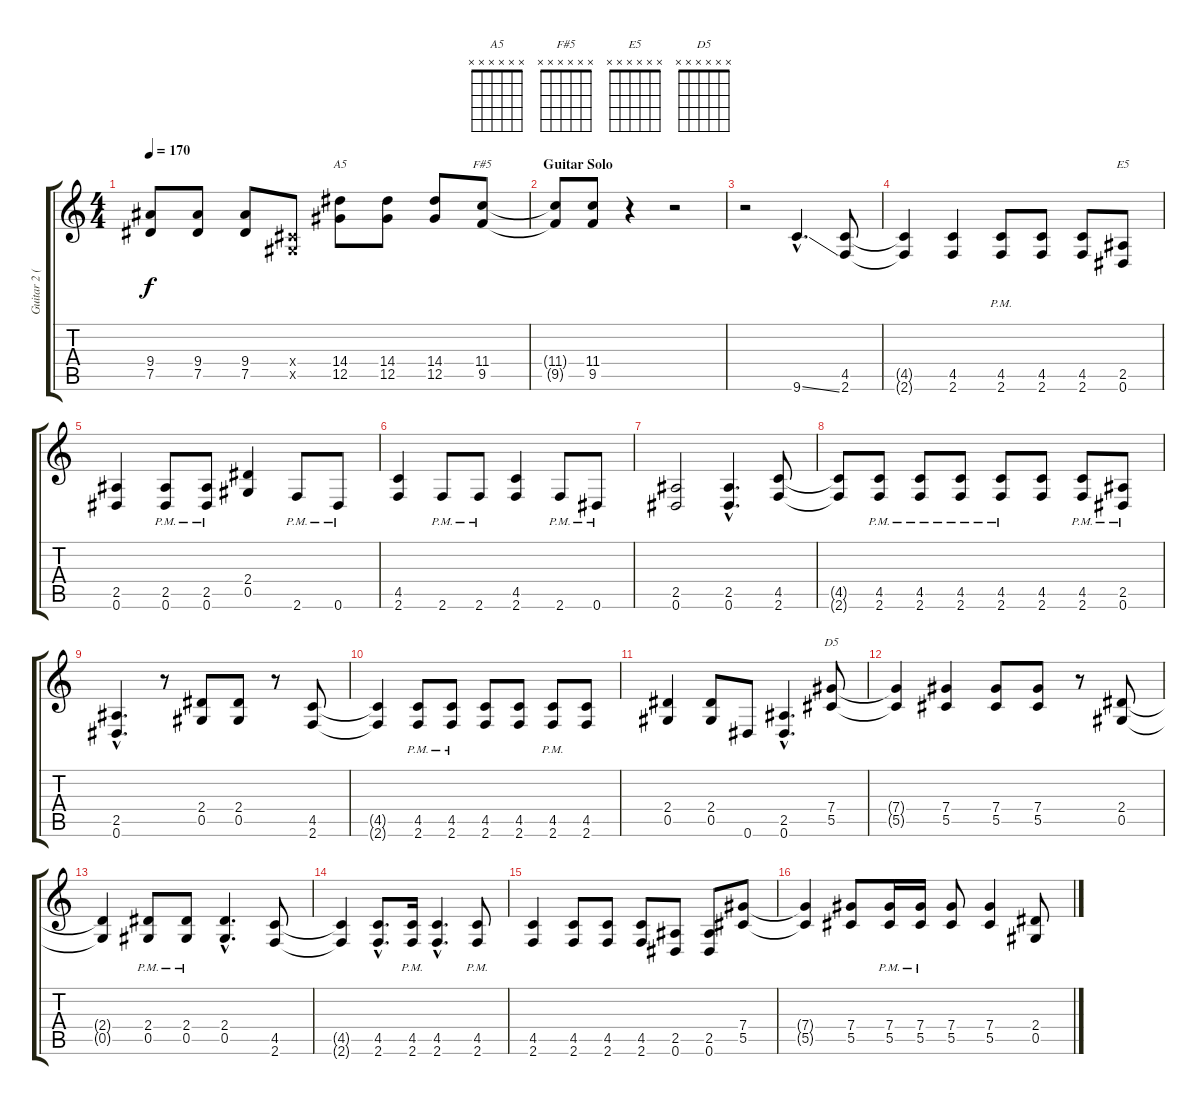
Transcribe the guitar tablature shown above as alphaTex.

\track ("Guitar 2 (Izzy) " "Guitar 2 (") {instrument overdrivenguitar}
\staff {score tabs}
\tuning (Eb4 Bb3 Gb3 Db3 Ab2 Eb2) {hide}
\chord ("A5" x x x x x x)
\chord ("F#5" x x x x x x)
\chord ("E5" x x x x x x)
\chord ("D5" x x x x x x)
\ts (4 4)
\tempo 170
\clef g2
\ks c
(9.4{t} 7.5{t}).8{dy f} (9.4 7.5).8 (9.4 7.5).8 (0.4{x} 0.5{x}).8 (14.4 12.5).8{ch "A5"} (14.4 12.5).8 (14.4 12.5).8 (11.4 9.5).8{ch "F#5"} |
\section ("" "Guitar Solo")
(11.4{t} 9.5{t}).8 (11.4 9.5).8 r.4 r.2 |
r.2 9.6{ss hac}.4{d} (4.5 2.6).8 |
(4.5{t} 2.6{t}).4 (4.5 2.6).4 (4.5{pm} 2.6{pm}).8 (4.5 2.6).8 (4.5 2.6).8 (2.5 0.6).8{ch "E5"} |
(2.5 0.6).4 (2.5{pm} 0.6{pm}).8 (2.5{pm} 0.6{pm}).8 (2.4 0.5).4 2.6{pm}.8 0.6{pm}.8 |
(4.5 2.6).4 2.6{pm}.8 2.6{pm}.8 (4.5 2.6).4 2.6{pm}.8 0.6{pm}.8 |
(2.5 0.6).2 (2.5{hac} 0.6{hac}).4{d} (4.5 2.6).8 |
(4.5{t} 2.6{t}).8 (4.5{pm} 2.6{pm}).8 (4.5{pm} 2.6{pm}).8 (4.5{pm} 2.6{pm}).8 (4.5{pm} 2.6{pm}).8 (4.5 2.6).8 (4.5{pm} 2.6{pm}).8 (2.5{pm} 0.6{pm}).8 |
(2.5{hac} 0.6{hac}).4{d} r.8 (2.4 0.5).8 (2.4 0.5).8 r.8 (4.5 2.6).8 |
(4.5{t} 2.6{t}).4 (4.5{pm} 2.6{pm}).8 (4.5{pm} 2.6{pm}).8 (4.5 2.6).8 (4.5 2.6).8 (4.5{pm} 2.6{pm}).8 (4.5 2.6).8 |
(2.4 0.5).4 (2.4 0.5).8 0.6.8 (2.5{hac} 0.6{hac}).4{d} (7.4 5.5).8{ch "D5"} |
(7.4{t} 5.5{t}).4 (7.4 5.5).4 (7.4 5.5).8 (7.4 5.5).8 r.8 (2.4 0.5).8 |
(2.4{t} 0.5{t}).4 (2.4{pm} 0.5{pm}).8 (2.4{pm} 0.5{pm}).8 (2.4{hac} 0.5{hac}).4{d} (4.5 2.6).8 |
(4.5{t} 2.6{t}).4 (4.5{hac} 2.6{hac}).8{d} (4.5{pm} 2.6{pm}).16 (4.5{hac} 2.6{hac}).4{d} (4.5{pm} 2.6{pm}).8 |
(4.5 2.6).4 (4.5 2.6).8 (4.5 2.6).8 (4.5 2.6).8 (2.5 0.6).8 (2.5 0.6).8 (7.4 5.5).8 |
(7.4{t} 5.5{t}).4 (7.4 5.5).8 (7.4{pm} 5.5{pm}).16 (7.4{pm} 5.5{pm}).16 (7.4 5.5).8 (7.4 5.5).4 (2.4 0.5).8
